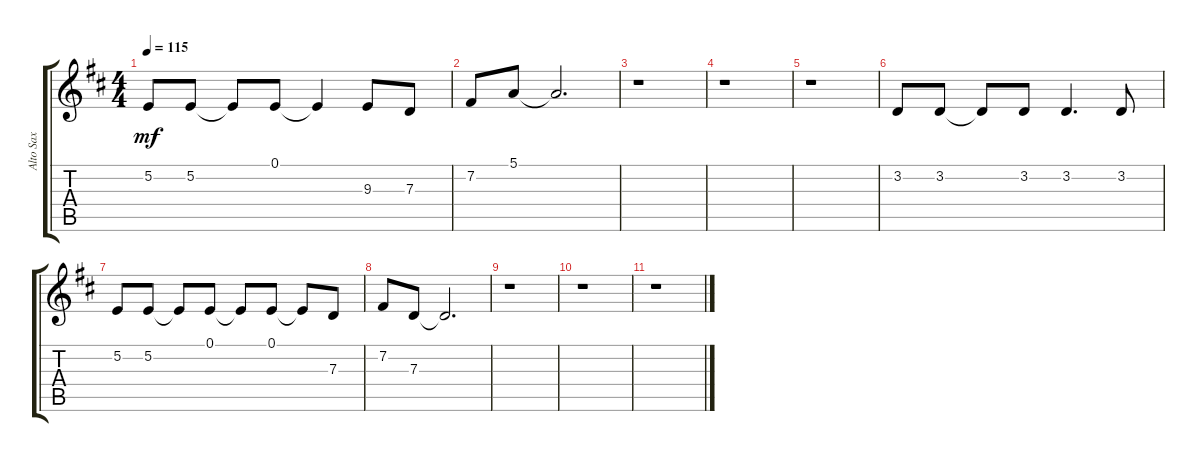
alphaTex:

\track ("Alto Sax" "Alto Sax") {instrument acousticgrandpiano}
\staff {score tabs}
\tuning (E4 B3 G3 D3 A2 E2) {hide}
\ts (4 4)
\tempo 115
\clef g2
\ks bminor
5.2.8{dy mf} 5.2.8 5.2{t}.8 0.1.8 0.1{t}.4 9.3.8 7.3.8 |
7.2.8 5.1.8 5.1{t}.2{d} |
r.1 |
r.1 |
r.1 |
3.2.8 3.2.8 3.2{t}.8 3.2.8 3.2.4{d} 3.2.8 |
5.2.8 5.2.8 5.2{t}.8 0.1.8 0.1{t}.8 0.1.8 0.1{t}.8 7.3.8 |
7.2.8 7.3.8 7.3{t}.2{d} |
r.1 |
r.1 |
r.1
